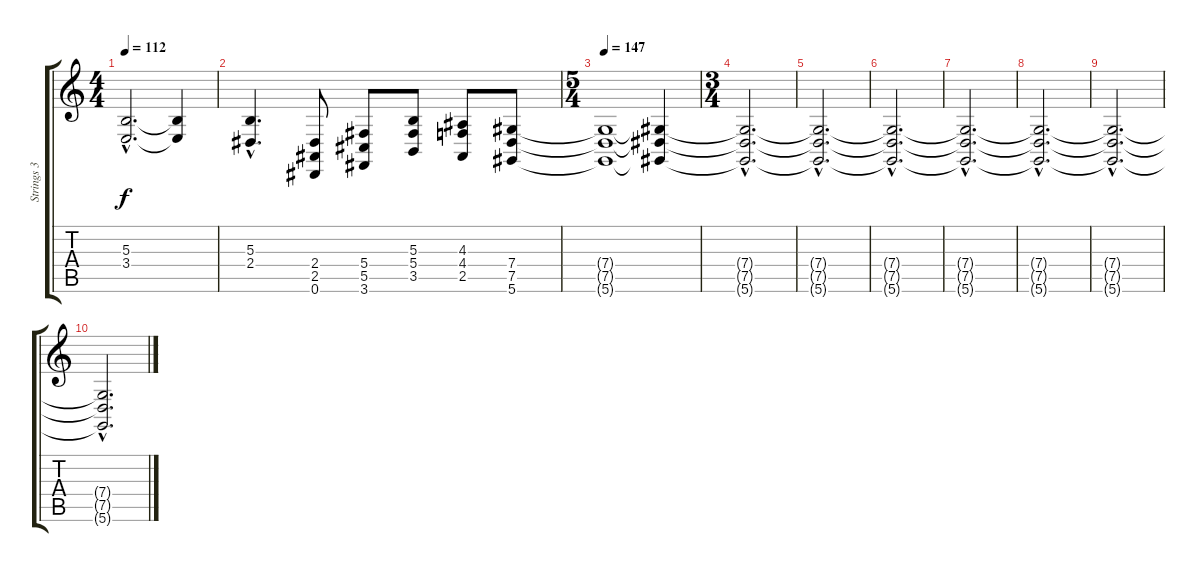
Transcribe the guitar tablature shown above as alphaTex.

\track ("Strings 3" "Strings 3") {instrument stringensemble2}
\staff {score tabs}
\tuning (Eb4 Bb3 Gb3 Db3 Ab2 Eb2) {hide}
\ts (4 4)
\tempo 112
\clef g2
\ks c
(5.3{hac t} 3.4{hac t}).2{d dy f} (5.3{t} 3.4{t}).4 |
(5.3{hac} 2.4{hac}).4{d} (2.4 2.5 0.6).8 (5.4 5.5 3.6).8 (5.3 5.4 3.5).8 (4.3 4.4 2.5).8 (7.4 7.5 5.6).8 |
\ts (5 4)
\tempo 147
(7.4{t} 7.5{t} 5.6{t}).1 (7.4{t} 7.5{t} 5.6{t}).4 |
\ts (3 4)
(7.4{hac t} 7.5{hac t} 5.6{hac t}).2{d} |
(7.4{hac t} 7.5{hac t} 5.6{hac t}).2{d} |
(7.4{hac t} 7.5{hac t} 5.6{hac t}).2{d} |
(7.4{hac t} 7.5{hac t} 5.6{hac t}).2{d} |
(7.4{hac t} 7.5{hac t} 5.6{hac t}).2{d} |
(7.4{hac t} 7.5{hac t} 5.6{hac t}).2{d} |
(7.4{hac t} 7.5{hac t} 5.6{hac t}).2{d volume 0}
